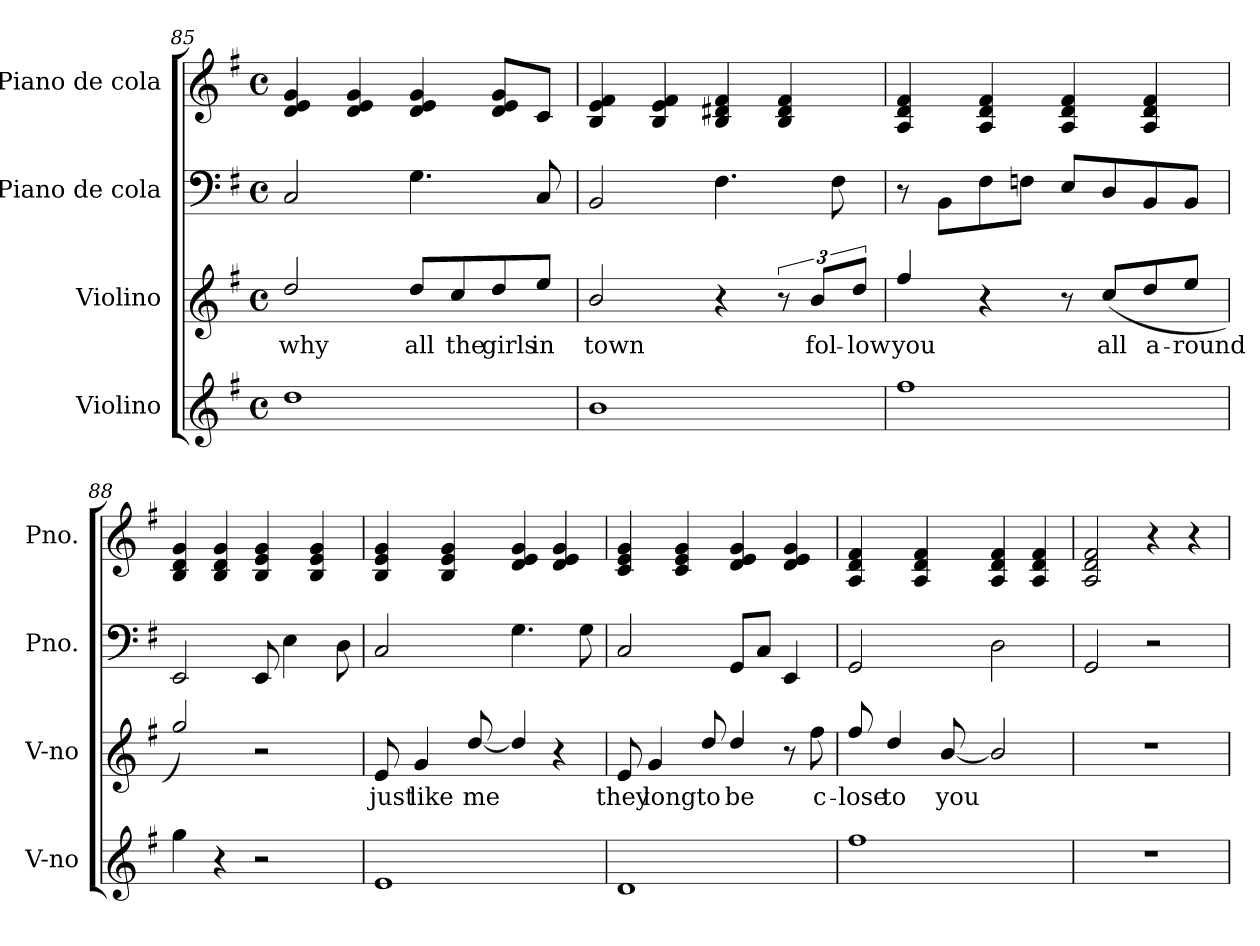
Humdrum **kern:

**kern	**kern	**text	**kern	**kern
*part4	*part3	*part3	*part2	*part1
*staff4	*staff3	*staff3	*staff2	*staff1
*I"Violino	*I"Violino	*	*I"Piano de cola	*I"Piano de cola
*I'V-no	*I'V-no	*	*I'Pno.	*I'Pno.
*clefG2	*clefG2	*	*clefF4	*clefG2
*k[f#]	*k[f#]	*	*k[f#]	*k[f#]
*M4/4	*M4/4	*	*M4/4	*M4/4
*met(c)	*met(c)	*	*met(c)	*met(c)
=85	=85	=85	=85	=85
!	!	!LO:LY:b	!	!
1dd	2dd/	why	2C/	4d/ 4e/ 4g/
.	.	.	.	4d/ 4e/ 4g/
!	!	!LO:LY:b	!	!
.	8dd/L	all	4.G\	4d/ 4e/ 4g/
!	!	!LO:LY:b	!	!
.	8cc/	the	.	.
!	!	!LO:LY:b	!	!
.	8dd/	girls	.	8d/ 8e/ 8g/L
!	!	!LO:LY:b	!	!
.	8ee/J	in	8C/	8c/J
!!LO:PB:g=z
=86	=86	=86	=86	=86
!	!	!LO:LY:b	!	!
1b	2b/	town	2BB/	4B/ 4e/ 4f#/
.	.	.	.	4B/ 4e/ 4f#/
.	4r	.	4.F#\	4B/ 4d#X/ 4f#/
.	12r	.	.	4B/ 4d#/ 4f#/
!	!	!LO:LY:b	!	!
.	12b/L	fol-	.	.
.	.	.	8F#\	.
!	!	!LO:LY:b	!	!
.	12dd/J	-low	.	.
=87	=87	=87	=87	=87
!	!	!LO:LY:b	!	!
1ff#	4ff#/	you	8r	4A/ 4d/ 4f#/
.	.	.	8BB\L	.
.	4r	.	8F#\	4A/ 4d/ 4f#/
.	.	.	8Fn\J	.
.	8r	.	8E/L	4A/ 4d/ 4f#/
!	!	!LO:LY:b	!	!
.	(8cc/L	all	8D/	.
!	!	!LO:LY:b	!	!
.	8dd/	a-	8BB/	4A/ 4d/ 4f#/
!	!	!LO:LY:b	!	!
.	8ee/J	-round	8BB/J	.
=88	=88	=88	=88	=88
4gg\	2gg/)	.	2EE/	4B/ 4d/ 4g/
4r	.	.	.	4B/ 4d/ 4g/
2r	2r	.	8EE/	4B/ 4e/ 4g/
.	.	.	4E\	.
.	.	.	.	4B/ 4e/ 4g/
.	.	.	8D\	.
=89	=89	=89	=89	=89
!	!	!LO:LY:b	!	!
1e	8e/	just	2C/	4B/ 4e/ 4g/
!	!	!LO:LY:b	!	!
.	4g/	like	.	.
.	.	.	.	4B/ 4e/ 4g/
!	!	!LO:LY:b	!	!
.	[8dd/	me	.	.
.	4dd/]	.	4.G\	4d/ 4e/ 4g/
.	4r	.	.	4d/ 4e/ 4g/
.	.	.	8G\	.
=90	=90	=90	=90	=90
!	!	!LO:LY:b	!	!
1d	8e/	they	2C/	4c/ 4e/ 4g/
!	!	!LO:LY:b	!	!
.	4g/	long	.	.
.	.	.	.	4c/ 4e/ 4g/
!	!	!LO:LY:b	!	!
.	8dd/	to	.	.
!	!	!LO:LY:b	!	!
.	4dd/	be	8GG/L	4d/ 4e/ 4g/
.	.	.	8C/J	.
.	8r	.	4EE/	4d/ 4e/ 4g/
!	!	!LO:LY:b	!	!
.	8ff#\	c-	.	.
!!LO:LB:g=z
=91	=91	=91	=91	=91
!	!	!LO:LY:b	!	!
1ff#	8ff#/	-lose	2GG/	4A/ 4d/ 4f#/
!	!	!LO:LY:b	!	!
.	4dd/	to	.	.
.	.	.	.	4A/ 4d/ 4f#/
!	!	!LO:LY:b	!	!
.	[8b/	you	.	.
.	2b/]	.	2D\	4A/ 4d/ 4f#/
.	.	.	.	4A/ 4d/ 4f#/
=92	=92	=92	=92	=92
1r	1r	.	2GG/	2A/ 2d/ 2f#/
.	.	.	2r	4r
.	.	.	.	4r
=	=	=	=	=
*-	*-	*-	*-	*-
